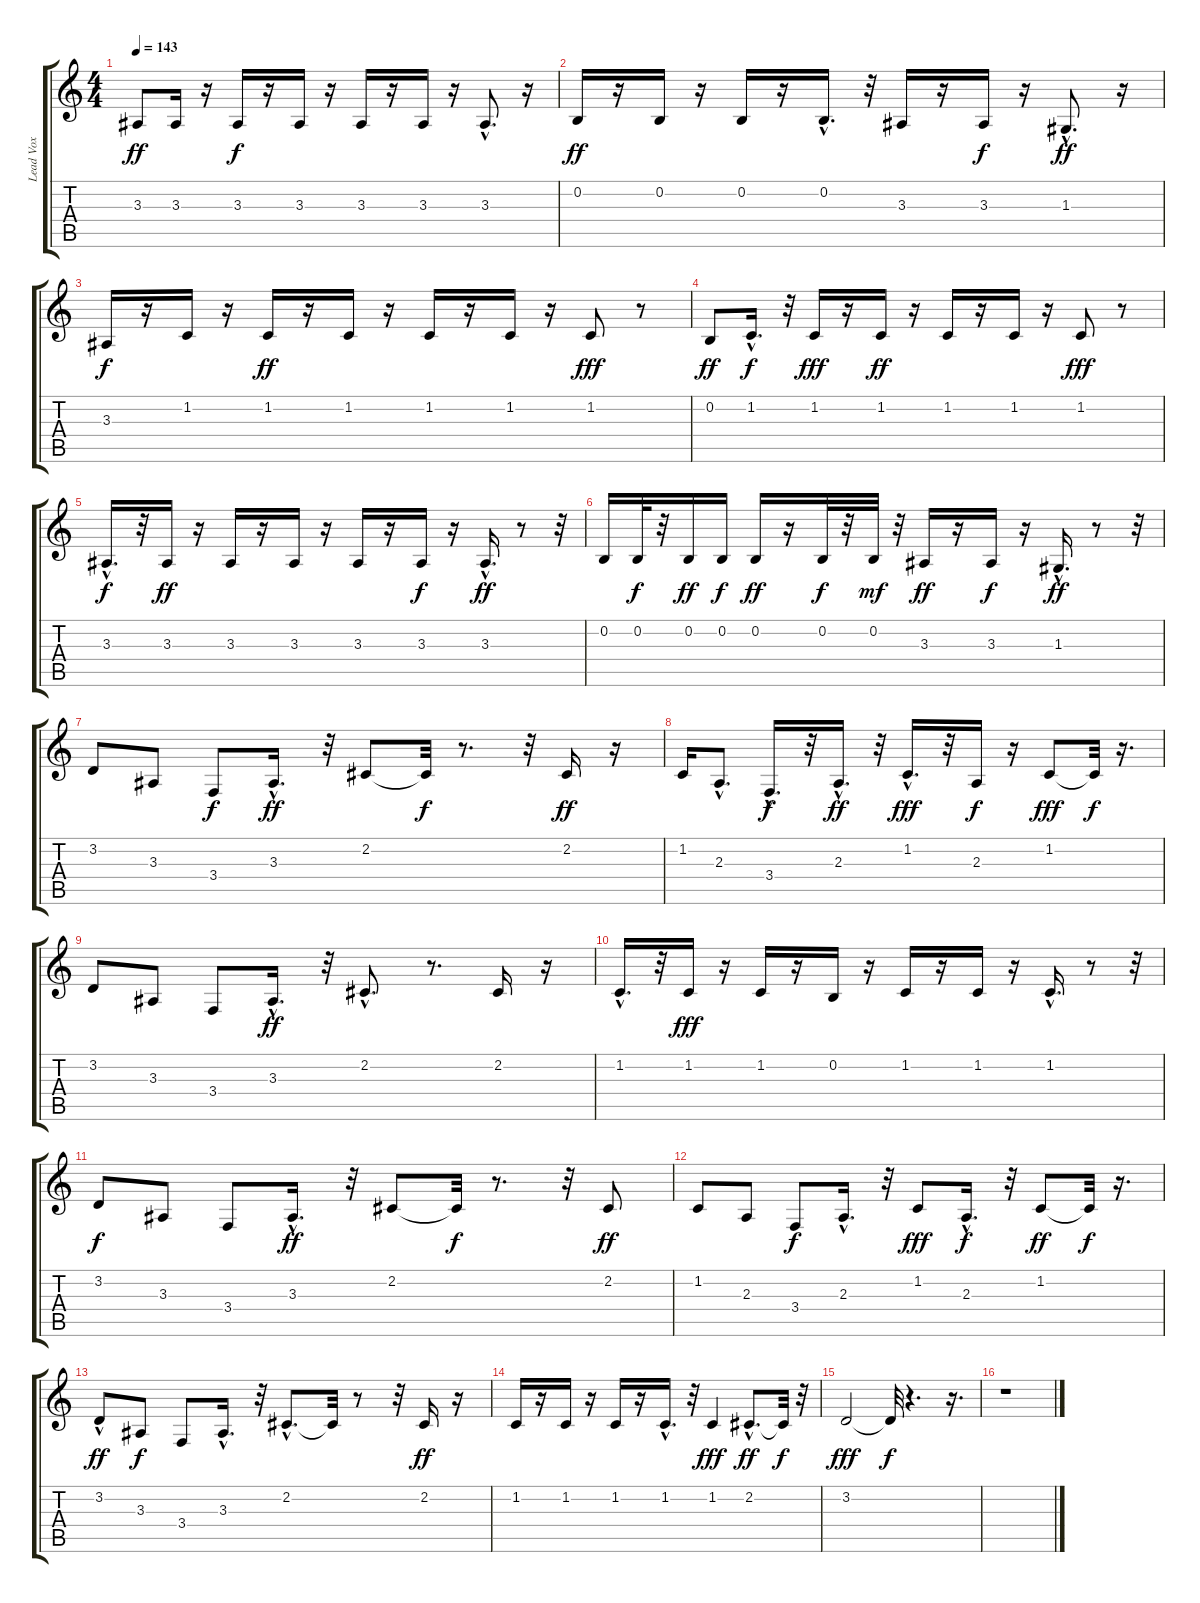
\track ("Lead Vox" "Lead Vox") {instrument voiceoohs}
\staff {score tabs}
\tuning (E4 B3 G3 D3 A2 E2) {hide}
\ts (4 4)
\tempo 143
\clef g2
\ks c
3.3.8{dy ff} 3.3.16 r.16 3.3.16{dy f} r.16 3.3.16 r.16 3.3.16 r.16 3.3.16 r.16 3.3{hac}.8{d} r.16 |
0.2.16{dy ff} r.16 0.2.16 r.16 0.2.16 r.16 0.2{hac}.16{d} r.32 3.3.16 r.16 3.3.16{dy f} r.16 1.3{hac}.8{d dy ff} r.16 |
3.3.16{dy f} r.16 1.2.16 r.16 1.2.16{dy ff} r.16 1.2.16 r.16 1.2.16 r.16 1.2.16 r.16 1.2.8{dy fff} r.8 |
0.2.8{dy ff} 1.2{hac}.16{d dy f} r.32 1.2.16{dy fff} r.16 1.2.16{dy ff} r.16 1.2.16 r.16 1.2.16 r.16 1.2.8{dy fff} r.8 |
3.3{hac}.16{d dy f} r.32 3.3.16{dy ff} r.16 3.3.16 r.16 3.3.16 r.16 3.3.16 r.16 3.3.16{dy f} r.16 3.3{hac}.16{d dy ff} r.8 r.32 |
0.2.16 0.2.32{dy f} r.32 0.2.16{dy ff} 0.2.16{dy f} 0.2.16{dy ff} r.16 0.2.32{dy f} r.32 0.2.32{dy mf} r.32 3.3.16{dy ff} r.16 3.3.16{dy f} r.16 1.3{hac}.16{d dy ff} r.8 r.32 |
3.2.8 3.3.8 3.4.8{dy f} 3.3{hac}.16{d dy ff} r.32 2.2.8 2.2{t}.32{dy f} r.8{d} r.32 2.2.16{dy ff} r.16 |
1.2.16 2.3{hac}.8{d} 3.4{hac}.16{d dy f} r.32 2.3{hac}.16{d dy ff} r.32 1.2{hac}.16{d dy fff} r.32 2.3.16{dy f} r.16 1.2.8{dy fff} 1.2{t}.32{dy f} r.16{d} |
3.2.8 3.3.8 3.4.8 3.3{hac}.16{d dy ff} r.32 2.2{hac}.8{d} r.8{d} 2.2.16 r.16 |
1.2{hac}.16{d} r.32 1.2.16{dy fff} r.16 1.2.16 r.16 0.2.16 r.16 1.2.16 r.16 1.2.16 r.16 1.2{hac}.16{d} r.8 r.32 |
3.2.8{dy f} 3.3.8 3.4.8 3.3{hac}.16{d dy ff} r.32 2.2.8 2.2{t}.32{dy f} r.8{d} r.32 2.2.8{dy ff} |
1.2.8 2.3.8 3.4.8{dy f} 2.3{hac}.16{d} r.32 1.2.8{dy fff} 2.3{hac}.16{d dy f} r.32 1.2.8{dy ff} 1.2{t}.32{dy f} r.16{d} |
3.2{hac}.8{dy ff} 3.3.8{dy f} 3.4.8 3.3{hac}.16{d} r.32 2.2{hac}.8{d} 2.2{t}.32 r.8 r.32 2.2.16{dy ff} r.16 |
1.2.16 r.16 1.2.16 r.16 1.2.16 r.16 1.2{hac}.16{d} r.32 1.2.4{dy fff} 2.2{hac}.8{d dy ff} 2.2{t}.32{dy f} r.32 |
3.2.2{dy fff} 3.2{t}.32{dy f} r.4{d} r.16{d} |
r.1
